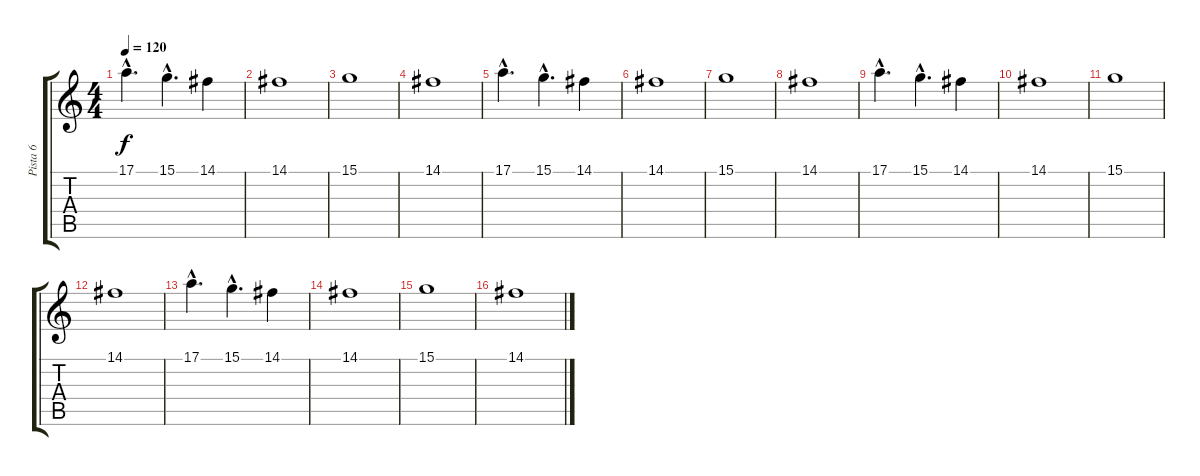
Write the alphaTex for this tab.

\track ("Pista 6" "Pista 6") {instrument musicbox}
\staff {score tabs}
\tuning (E4 B3 G3 D3 A2 E2) {hide}
\ts (4 4)
\tempo 120
\clef g2
\ks c
17.1{hac}.4{d dy f instrument musicbox} 15.1{hac}.4{d} 14.1.4 |
14.1.1 |
15.1.1 |
14.1.1 |
17.1{hac}.4{d} 15.1{hac}.4{d} 14.1.4 |
14.1.1 |
15.1.1 |
14.1.1 |
17.1{hac}.4{d} 15.1{hac}.4{d} 14.1.4 |
14.1.1 |
15.1.1 |
14.1.1 |
17.1{hac}.4{d} 15.1{hac}.4{d} 14.1.4 |
14.1.1 |
15.1.1 |
14.1.1
